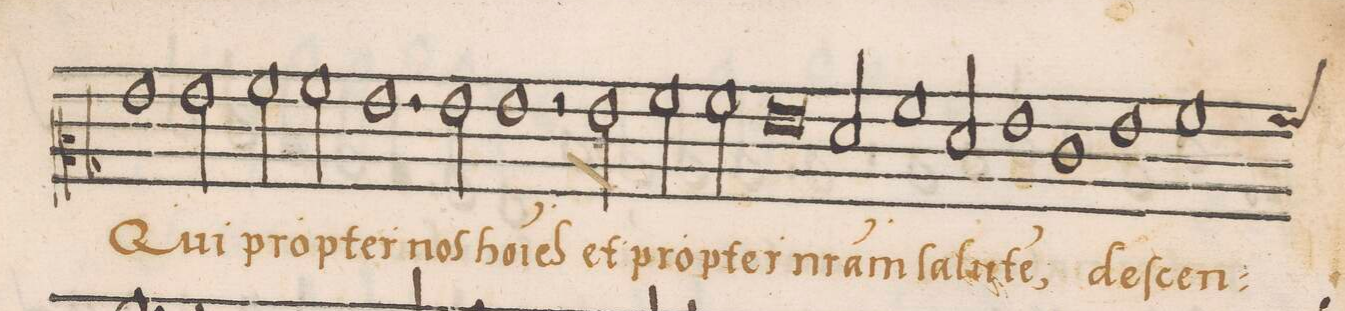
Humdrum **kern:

**kern	**text
*I"CANTVS	*
*clefC2	*
*k[b-]	*
*met(C|)	*
*M2/1	*
1g	Qui
2g\	prop-
=77-	=77-
2a\	-ter
2a\	nos
1.g	ho-
=78-	=78-
2g\	-(m)i-
1g	-neS
=79-	=79-
2r	.
2g\	et
2a\	prop-
2a\	-ter
=80-	=80-
0g	n(os-
=81-	=81-
2f/	-t)ram
1a	ſa-
2f/	-lu-
=82-	=82-
1g	-te(m),
1e	de-
=83-	=83-
1g	-ſcen-
*custos:a	*
1a	.
=84-	=84-
*-	*-
